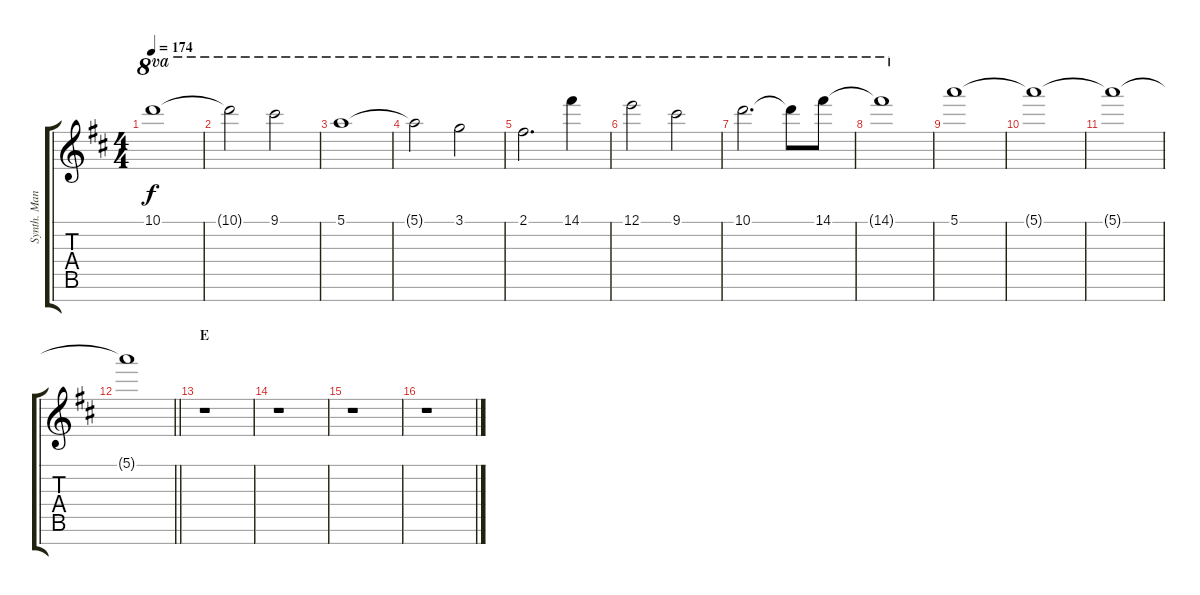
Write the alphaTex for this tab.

\track ("Synth. Mandolin" "Synth. Man") {instrument banjo}
\staff {score tabs}
\tuning (E5 B4 G4 D4 A3 E3 B2) {hide}
\displaytranspose 12
\ts (4 4)
\tempo 174
\clef g2
\ks bminor
10.1.1{ot 8va dy f} |
10.1{t}.2{ot 8va} 9.1.2{ot 8va} |
5.1.1{ot 8va} |
5.1{t}.2{ot 8va} 3.1.2{ot 8va} |
2.1.2{d ot 8va} 14.1.4{ot 8va} |
12.1.2{ot 8va} 9.1.2{ot 8va} |
10.1.2{d ot 8va} 10.1{t}.8{ot 8va} 14.1.8{ot 8va} |
14.1{t}.1{ot 8va} |
5.1.1 |
5.1{t}.1 |
5.1{t}.1 |
\barLineRight lightlight
5.1{t}.1 |
\section ("" "E")
r.1 |
r.1 |
r.1 |
r.1
